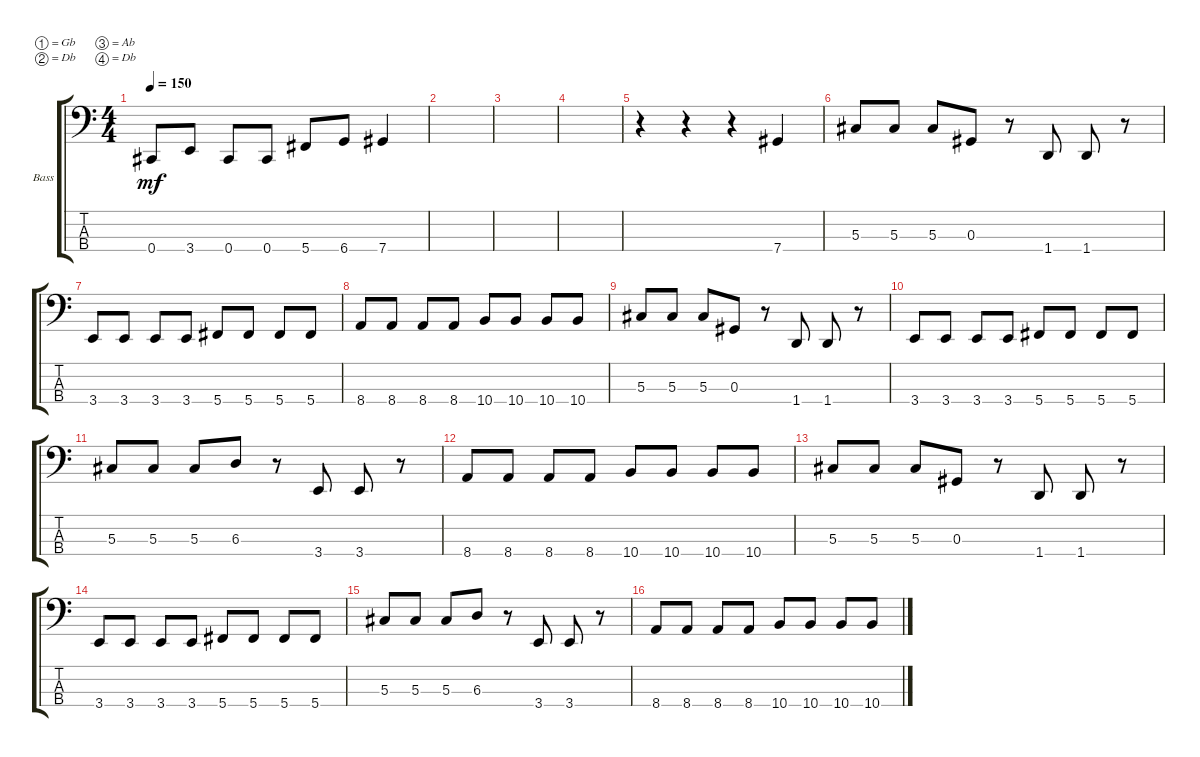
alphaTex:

\bracketExtendMode groupsimilarinstruments
\firstSystemTrackNameOrientation horizontal
\otherSystemsTrackNameOrientation horizontal
\track ("Kristian" "Bass") {instrument electricbassfinger}
\staff {score tabs}
\tuning (Gb2 Db2 Ab1 Db1)
\ts (4 4)
\tempo 150
\clef f4
\ks c
0.4.8{dy mf} 3.4.8 0.4.8 0.4.8 5.4.8 6.4.8 7.4.4 |
|
|
|
r.4 r.4 r.4 7.4.4 |
5.3.8 5.3.8 5.3.8 0.3.8 r.8 1.4.8 1.4.8 r.8 |
3.4.8 3.4.8 3.4.8 3.4.8 5.4.8 5.4.8 5.4.8 5.4.8 |
8.4.8 8.4.8 8.4.8 8.4.8 10.4.8 10.4.8 10.4.8 10.4.8 |
5.3.8 5.3.8 5.3.8 0.3.8 r.8 1.4.8 1.4.8 r.8 |
3.4.8 3.4.8 3.4.8 3.4.8 5.4.8 5.4.8 5.4.8 5.4.8 |
5.3.8 5.3.8 5.3.8 6.3.8 r.8 3.4.8 3.4.8 r.8 |
8.4.8 8.4.8 8.4.8 8.4.8 10.4.8 10.4.8 10.4.8 10.4.8 |
5.3.8 5.3.8 5.3.8 0.3.8 r.8 1.4.8 1.4.8 r.8 |
3.4.8 3.4.8 3.4.8 3.4.8 5.4.8 5.4.8 5.4.8 5.4.8 |
5.3.8 5.3.8 5.3.8 6.3.8 r.8 3.4.8 3.4.8 r.8 |
8.4.8 8.4.8 8.4.8 8.4.8 10.4.8 10.4.8 10.4.8 10.4.8
